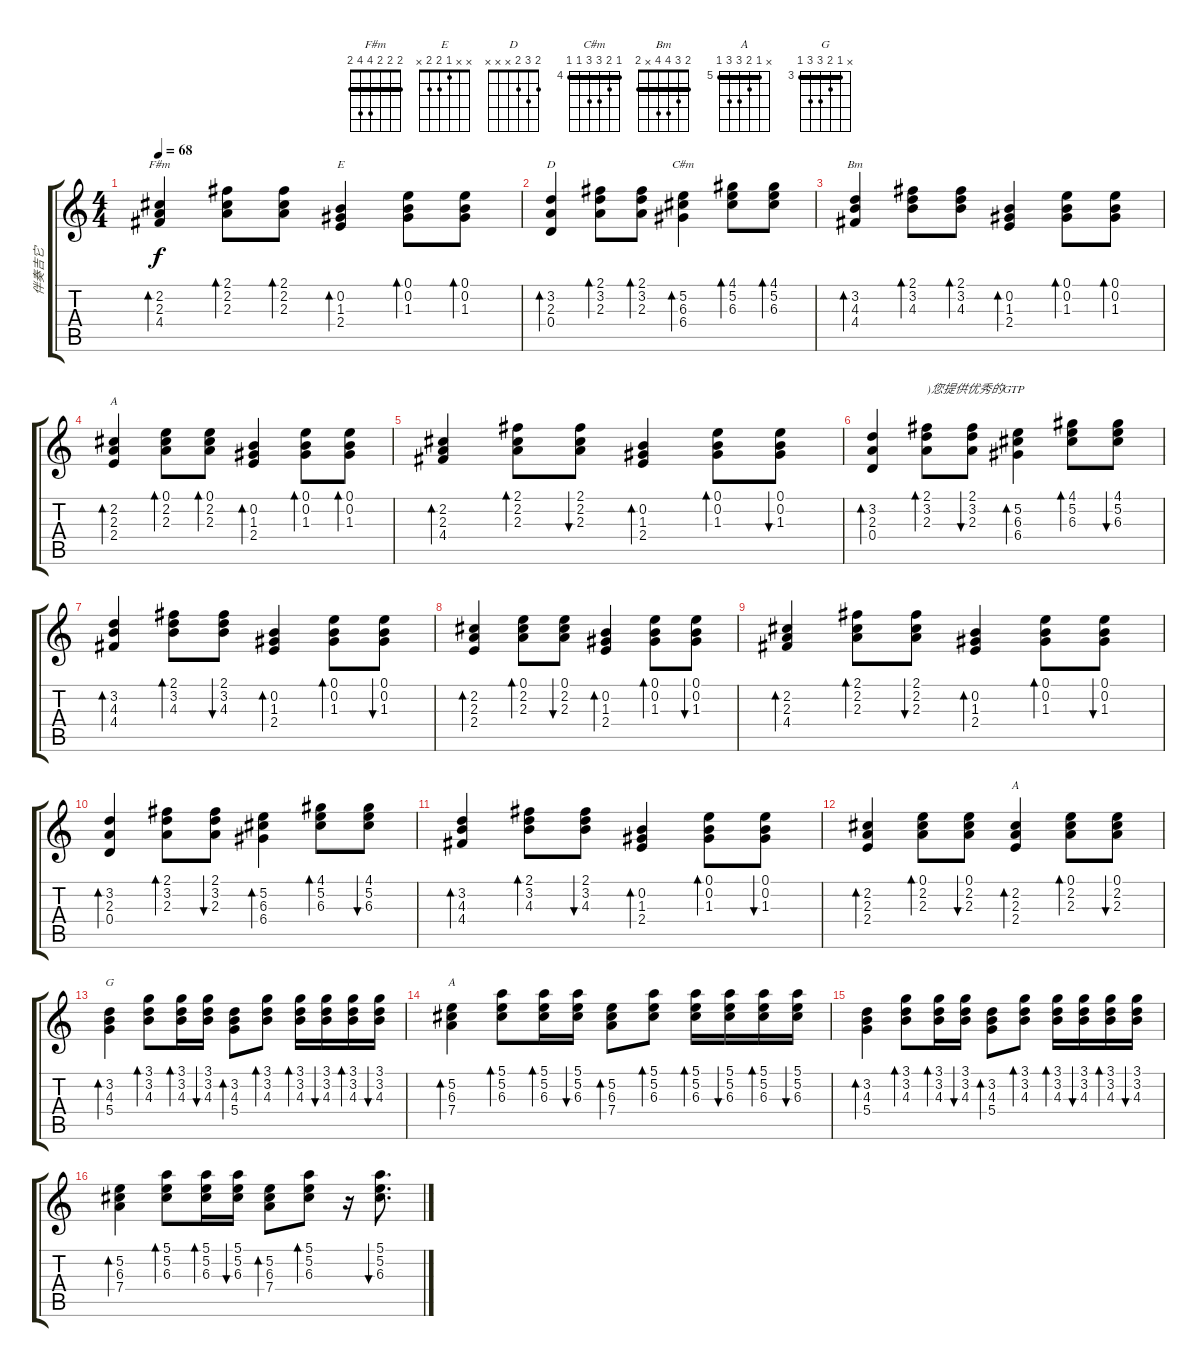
\track ("伴奏吉它" "伴奏吉它") {instrument acousticguitarsteel}
\staff {score tabs}
\tuning (E4 B3 G3 D3 A2 E2) {hide}
\chord ("F#m" 2 2 2 4 4 2) {barre 2}
\chord ("E" x x 1 2 2 x)
\chord ("D" 2 3 2 x x x)
\chord ("C#m" 4 5 6 6 4 4) {firstfret 4 barre 4}
\chord ("Bm" 2 3 4 4 x 2) {barre 2}
\chord ("A" x 2 2 2 x x)
\chord ("A" x 2 2 2 x x) {barre 2}
\chord ("G" x 3 4 5 5 3) {firstfret 3 barre 3}
\chord ("A" x 5 6 7 7 5) {firstfret 5 barre 5}
\ts (4 4)
\tempo 68
\clef g2
\ks c
(2.2 2.3 4.4).4{bd 30 ch "F#m" dy f} (2.1 2.2 2.3).8{bd 30} (2.1 2.2 2.3).8{bd 30} (0.2 1.3 2.4).4{bd 30 ch "E"} (0.1 0.2 1.3).8{bd 30} (0.1 0.2 1.3).8{bd 30} |
(3.2 2.3 0.4).4{bd 30 ch "D"} (2.1 3.2 2.3).8{bd 30} (2.1 3.2 2.3).8{bd 30} (5.2 6.3 6.4).4{bd 30 ch "C#m"} (4.1 5.2 6.3).8{bd 30} (4.1 5.2 6.3).8{bd 30} |
(3.2 4.3 4.4).4{bd 30 ch "Bm"} (2.1 3.2 4.3).8{bd 30} (2.1 3.2 4.3).8{bd 30} (0.2 1.3 2.4).4{bd 30} (0.1 0.2 1.3).8{bd 30} (0.1 0.2 1.3).8{bd 30} |
(2.2 2.3 2.4).4{bd 30 ch "A"} (0.1 2.2 2.3).8{bd 30} (0.1 2.2 2.3).8{bd 30} (0.2 1.3 2.4).4{bd 30} (0.1 0.2 1.3).8{bd 30} (0.1 0.2 1.3).8{bd 30} |
(2.2 2.3 4.4).4{bd 30} (2.1 2.2 2.3).8{bd 30} (2.1 2.2 2.3).8{bu 30} (0.2 1.3 2.4).4{bd 30} (0.1 0.2 1.3).8{bd 30} (0.1 0.2 1.3).8{bu 30} |
(3.2 2.3 0.4).4{bd 30} (2.1 3.2 2.3).8{bd 30 txt ")您提供优秀的GTP"} (2.1 3.2 2.3).8{bu 30} (5.2 6.3 6.4).4{bd 30} (4.1 5.2 6.3).8{bd 30} (4.1 5.2 6.3).8{bu 30} |
(3.2 4.3 4.4).4{bd 30} (2.1 3.2 4.3).8{bd 30} (2.1 3.2 4.3).8{bu 30} (0.2 1.3 2.4).4{bd 30} (0.1 0.2 1.3).8{bd 30} (0.1 0.2 1.3).8{bu 30} |
(2.2 2.3 2.4).4{bd 30} (0.1 2.2 2.3).8{bd 30} (0.1 2.2 2.3).8{bu 30} (0.2 1.3 2.4).4{bd 30} (0.1 0.2 1.3).8{bd 30} (0.1 0.2 1.3).8{bu 30} |
(2.2 2.3 4.4).4{bd 30} (2.1 2.2 2.3).8{bd 30} (2.1 2.2 2.3).8{bu 30} (0.2 1.3 2.4).4{bd 30} (0.1 0.2 1.3).8{bd 30} (0.1 0.2 1.3).8{bu 30} |
(3.2 2.3 0.4).4{bd 30} (2.1 3.2 2.3).8{bd 30} (2.1 3.2 2.3).8{bu 30} (5.2 6.3 6.4).4{bd 30} (4.1 5.2 6.3).8{bd 30} (4.1 5.2 6.3).8{bu 30} |
(3.2 4.3 4.4).4{bd 30} (2.1 3.2 4.3).8{bd 30} (2.1 3.2 4.3).8{bu 30} (0.2 1.3 2.4).4{bd 30} (0.1 0.2 1.3).8{bd 30} (0.1 0.2 1.3).8{bu 30} |
(2.2 2.3 2.4).4{bd 30} (0.1 2.2 2.3).8{bd 30} (0.1 2.2 2.3).8{bu 30} (2.2 2.3 2.4).4{bd 30 ch "A"} (0.1 2.2 2.3).8{bd 30} (0.1 2.2 2.3).8{bu 30} |
(3.2 4.3 5.4).4{bd 30 ch "G"} (3.1 3.2 4.3).8{bd 30} (3.1 3.2 4.3).16{bd 30} (3.1 3.2 4.3).16{bu 30} (3.2 4.3 5.4).8{bd 30} (3.1 3.2 4.3).8{bd 30} (3.1 3.2 4.3).16{bd 30} (3.1 3.2 4.3).16{bu 30} (3.1 3.2 4.3).16{bd 30} (3.1 3.2 4.3).16{bu 30} |
(5.2 6.3 7.4).4{bd 30 ch "A"} (5.1 5.2 6.3).8{bd 30} (5.1 5.2 6.3).16{bd 30} (5.1 5.2 6.3).16{bu 30} (5.2 6.3 7.4).8{bd 30} (5.1 5.2 6.3).8{bd 30} (5.1 5.2 6.3).16{bd 30} (5.1 5.2 6.3).16{bu 30} (5.1 5.2 6.3).16{bd 30} (5.1 5.2 6.3).16{bu 30} |
(3.2 4.3 5.4).4{bd 30} (3.1 3.2 4.3).8{bd 30} (3.1 3.2 4.3).16{bd 30} (3.1 3.2 4.3).16{bu 30} (3.2 4.3 5.4).8{bd 30} (3.1 3.2 4.3).8{bd 30} (3.1 3.2 4.3).16{bd 30} (3.1 3.2 4.3).16{bu 30} (3.1 3.2 4.3).16{bd 30} (3.1 3.2 4.3).16{bu 30} |
(5.2 6.3 7.4).4{bd 30} (5.1 5.2 6.3).8{bd 30} (5.1 5.2 6.3).16{bd 30} (5.1 5.2 6.3).16{bu 30} (5.2 6.3 7.4).8{bd 30} (5.1 5.2 6.3).8{bd 30} r.16 (5.1 5.2 6.3).8{d bu 30}
